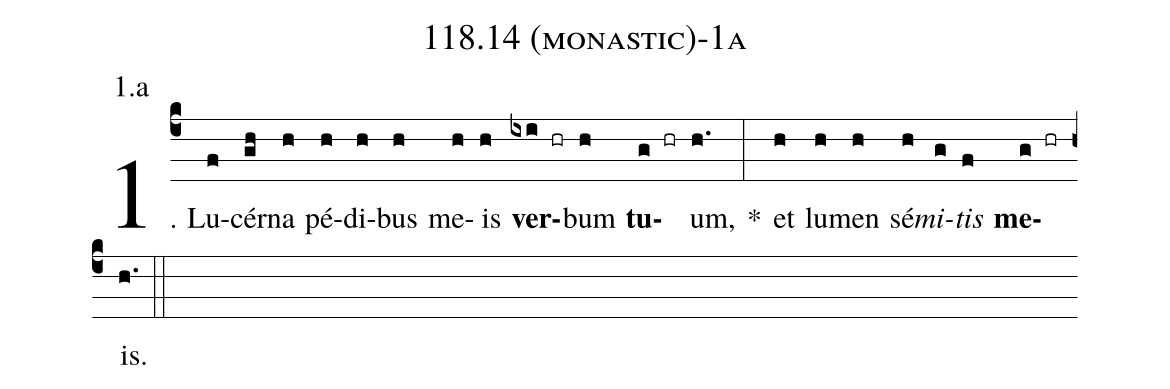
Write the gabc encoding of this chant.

name: 118.14 (monastic)-1a;
annotation: 1.a;
%%
(c4)1. Lu(f)cér(gh)na(h) pé(h)di(h)bus(h) me(h)is(h) <b>ver</b>(ixi hr)bum(h) <b>tu</b>(g hr)um,(h.) *(:) et(h) lu(h)men(h) sé(h)<i>mi</i>(g)<i>tis</i>(f) <b>me</b>(g hr)is.(h.) (::)
